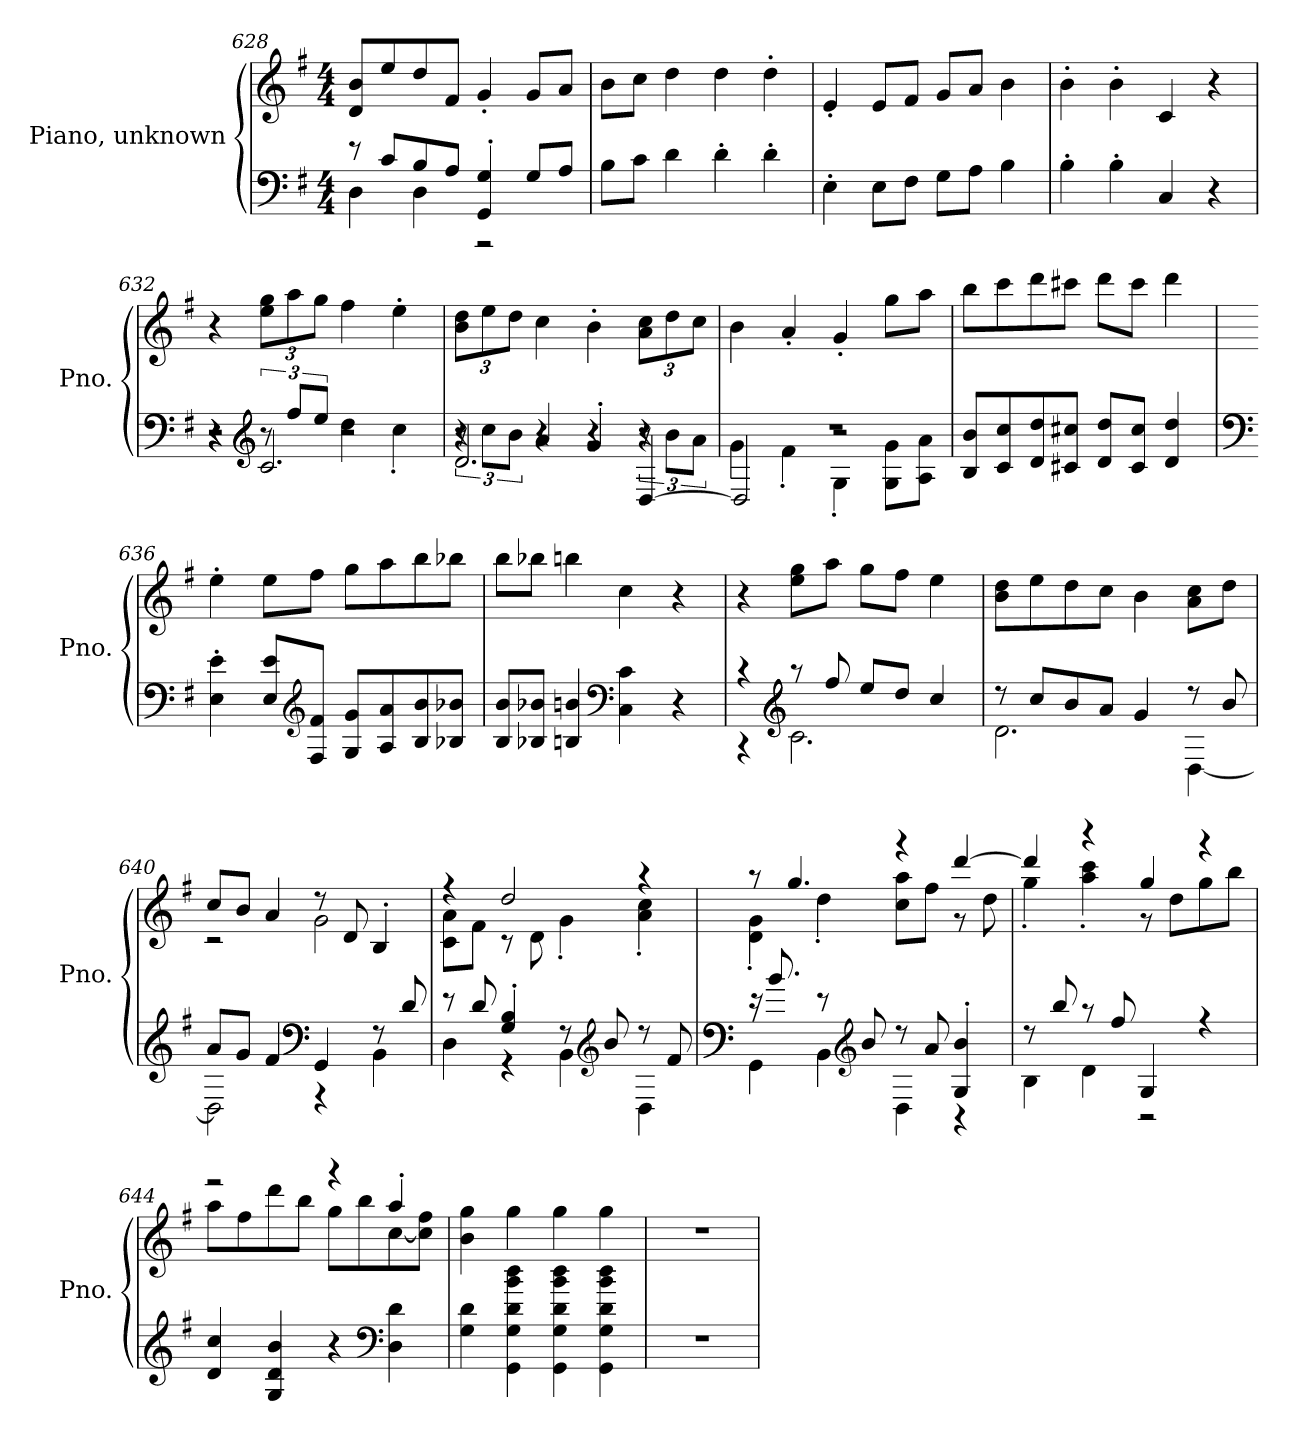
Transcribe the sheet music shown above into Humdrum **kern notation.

**kern	**kern
*part1	*part1
*staff2	*staff1
*I"Piano, unknown	*
*I'Pno.	*
!!LO:LB:g=z
*clefF4	*clefG2
*k[f#]	*k[f#]
*M4/4	*M4/4
=628	=628
*^	*
8r	4D\	8d/ 8b/L
8c/L	.	8ee/
8B/	4D\	8dd/
8A/J	.	8f#/J
4GG/' 4G/'	2r	4g'/
8G/L	.	8g/L
8A/J	.	8a/J
*v	*v	*
=629	=629
8B\L	8b\L
8c\J	8cc\J
4d\	4dd\
4d'\	4dd\
4d'\	4dd'\
=630	=630
4E'\	4e'/
8E\L	8e/L
8F#\J	8f#/J
8G\L	8g/L
8A\J	8a/J
4B\	4b\
=631	=631
4B'\	4b'\
4B'\	4b'\
4C/	4c/
4r	4r
=632	=632
*^	*
*	*^	*
4r	2r	4r	4r
*clefG2	*	*	*
*	*	*	*Xbrackettup
12r	.	2.c/	12ee\ 12gg\L
12ff#/L	.	.	12aa\
12ee/J	.	.	12gg\J
2r	4dd\	.	4ff#\
.	4cc'\	.	4ee'\
=633	=633	=633	=633
4r	12r	2.d/	12b\ 12dd\L
.	12cc\L	.	12ee\
.	12b\J	.	12dd\J
4a/	4r	.	4cc\
4g'/	4r	.	4b'\
4r	12r	[4D/	12a\ 12cc\L
.	12b\L	.	12dd\
.	12a\J	.	12cc\J
!!LO:LB:g=z
=634	=634	=634	=634
1r	4g\	2D/]	4b\
.	4f#'\	.	4a'/
.	4G'\	2r	4g'/
.	8G\ 8g\L	.	8gg\L
.	8A\ 8a\J	.	8aa\J
*v	*v	*v	*
=635	=635
8B/ 8b/L	8bb\L
8c/ 8cc/	8ccc\
8d/ 8dd/	8ddd\
8c#X/ 8cc#X/J	8ccc#X\J
8d/ 8dd/L	8ddd\L
8c#/ 8cc#/J	8ccc#\J
4d/ 4dd/	4ddd\
=636	=636
*clefF4	*
4E\' 4e\'	4ee'\
8E/ 8e/L	8ee\L
*clefG2	*
8F#/ 8f#/J	8ff#\J
8G/ 8g/L	8gg\L
8A/ 8a/	8aa\
8B/ 8b/	8bb\
8B-X/ 8b-X/J	8bb-X\J
=637	=637
8B/ 8b/L	8bb\L
8B-X/ 8b-X/J	8bb-X\J
4Bn/ 4bn/	4bbn\
*clefF4	*
4C\ 4c\	4cc\
4r	4r
!!LO:LB:g=z
=638	=638
*^	*
4r	4r	4r
*clefG2	*	*
8r	2.c\	8ee\ 8gg\L
8ff#/	.	8aa\J
8ee/L	.	8gg\L
8dd/J	.	8ff#\J
4cc/	.	4ee\
=639	=639	=639
8r	2.d\	8b\ 8dd\L
8cc/L	.	8ee\
8b/	.	8dd\
8a/J	.	8cc\J
4g/	.	4b\
8r	[4D\	8a\ 8cc\L
8b/	.	8dd\J
=640	=640	=640
*	*	*^
8a/L	2D\]	8cc/L	2r
8g/J	.	8b/J	.
4f#/	.	4a/	.
*clefF4	*	*	*
4GG/	4r	8r	2g\
.	.	8d/	.
8r	4BB\	4B'/	.
8d/	.	.	.
=641	=641	=641	=641
8r	4D\	4r	8c\ 8a\L
8d/	.	.	8f#\J
4G/' 4B/'	4r	2dd/	8r
.	.	.	8d\
8r	4BB\	.	4g'\
*clefG2	*	*	*
8b/	.	.	.
8r	4D\	4r	4a\' 4cc\'
8f#/	.	.	.
!!LO:LB:g=z	!!
=642	=642	=642	=642
*clefF4	*	*	*
16r	4GG\	8r	4d\' 4g\'
8.b/	.	.	.
.	.	4.gg/	.
8r	4BB\	.	4dd'\
*clefG2	*	*	*
8b/	.	.	.
8r	4D\	4r	8cc\ 8aa\L
8a/	.	.	8ff#\J
4G/' 4b/'	4r	[4ddd/	8r
.	.	.	8dd\
=643	=643	=643	=643
8r	4B\	4ddd/]	4gg'\
8bb/	.	.	.
8r	4d\	4r	4aa\' 4ccc\'
8ff#/	.	.	.
4G/	2r	4gg/	8r
.	.	.	8dd\L
4r	.	4r	8gg\
.	.	.	8bb\J
*v	*v	*	*
=644	=644	=644
4d/ 4cc/	2r	8aa\L
.	.	8ff#\
4G/ 4d/ 4b/	.	8ddd\
.	.	8bb\J
4r	4r	8gg\L
.	.	8bb\
*clefF4	*	*
4D\ 4d\	4aa'/	[8cc\
.	.	8cc\] 8ff#\J
*	*v	*v
=645	=645
4G\ 4d\	4b\ 4gg\
4GG\ 4G\ 4d\ 4b\ 4dd\	4gg\
4GG\ 4G\ 4d\ 4b\ 4dd\	4gg\
4GG\ 4G\ 4d\ 4b\ 4dd\	4gg\
=646	=646
1r	1r
=	=
*-	*-
